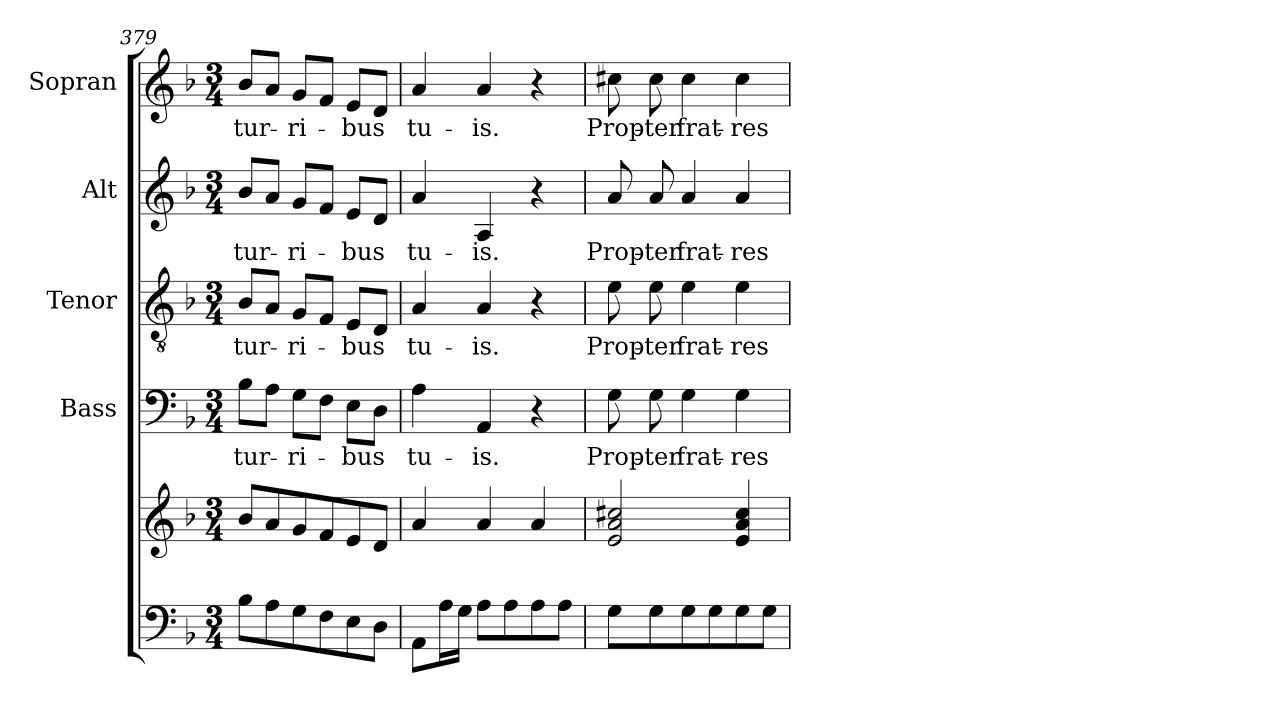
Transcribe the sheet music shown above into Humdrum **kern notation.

**kern	**kern	**kern	**text	**kern	**text	**kern	**text	**kern	**text
*part5	*part5	*part4	*part4	*part3	*part3	*part2	*part2	*part1	*part1
*staff6	*staff5	*staff4	*staff4	*staff3	*staff3	*staff2	*staff2	*staff1	*staff1
*	*	*I"Bass	*	*I"Tenor	*	*I"Alt	*	*I"Sopran	*
*	*	*I'B.	*	*I'T.	*	*I'A.	*	*I'S.	*
*clefF4	*clefG2	*clefF4	*	*clefGv2	*	*clefG2	*	*clefG2	*
*k[b-]	*k[b-]	*k[b-]	*	*k[b-]	*	*k[b-]	*	*k[b-]	*
*F:	*F:	*F:	*	*F:	*	*F:	*	*F:	*
*M3/4	*M3/4	*M3/4	*	*M3/4	*	*M3/4	*	*M3/4	*
=379	=379	=379	=379	=379	=379	=379	=379	=379	=379
!	!	!	!LO:LY:b	!	!LO:LY:b	!	!LO:LY:b	!	!LO:LY:b
8B-\L	8b-/L	8B-\L	tur-	8B-/L	tur-	8b-/L	tur-	8b-/L	tur-
8A\	8a/	8A\J	.	8A/J	.	8a/J	.	8a/J	.
!	!	!	!LO:LY:b	!	!LO:LY:b	!	!LO:LY:b	!	!LO:LY:b
8G\	8g/	8G\L	-ri-	8G/L	-ri-	8g/L	-ri-	8g/L	-ri-
8F\	8f/	8F\J	.	8F/J	.	8f/J	.	8f/J	.
!	!	!	!LO:LY:b	!	!LO:LY:b	!	!LO:LY:b	!	!LO:LY:b
8E\	8e/	8E\L	-bus	8E/L	-bus	8e/L	-bus	8e/L	-bus
8D\J	8d/J	8D\J	.	8D/J	.	8d/J	.	8d/J	.
=380	=380	=380	=380	=380	=380	=380	=380	=380	=380
!	!	!	!LO:LY:b	!	!LO:LY:b	!	!LO:LY:b	!	!LO:LY:b
8AA\L	4a/	4A\	tu-	4A/	tu-	4a/	tu-	4a/	tu-
16A\L	.	.	.	.	.	.	.	.	.
16G\JJ	.	.	.	.	.	.	.	.	.
!	!	!	!LO:LY:b	!	!LO:LY:b	!	!LO:LY:b	!	!LO:LY:b
8A\L	4a/	4AA/	-is.	4A/	-is.	4A/	-is.	4a/	-is.
8A\	.	.	.	.	.	.	.	.	.
8A\	4a/	4r	.	4r	.	4r	.	4r	.
8A\J	.	.	.	.	.	.	.	.	.
=381	=381	=381	=381	=381	=381	=381	=381	=381	=381
!	!	!	!LO:LY:b	!	!LO:LY:b	!	!LO:LY:b	!	!LO:LY:b
8G\L	2e/ 2a/ 2cc#X/	8G\	Prop-	8e\	Prop-	8a/	Prop-	8cc#X\	Prop-
!	!	!	!LO:LY:b	!	!LO:LY:b	!	!LO:LY:b	!	!LO:LY:b
8G\	.	8G\	-ter	8e\	-ter	8a/	-ter	8cc#\	-ter
!	!	!	!LO:LY:b	!	!LO:LY:b	!	!LO:LY:b	!	!LO:LY:b
8G\	.	4G\	frat-	4e\	frat-	4a/	frat-	4cc#\	frat-
8G\	.	.	.	.	.	.	.	.	.
!	!	!	!LO:LY:b	!	!LO:LY:b	!	!LO:LY:b	!	!LO:LY:b
8G\	4e/ 4a/ 4cc#/	4G\	-res	4e\	-res	4a/	-res	4cc#\	-res
8G\J	.	.	.	.	.	.	.	.	.
=	=	=	=	=	=	=	=	=	=
*-	*-	*-	*-	*-	*-	*-	*-	*-	*-
